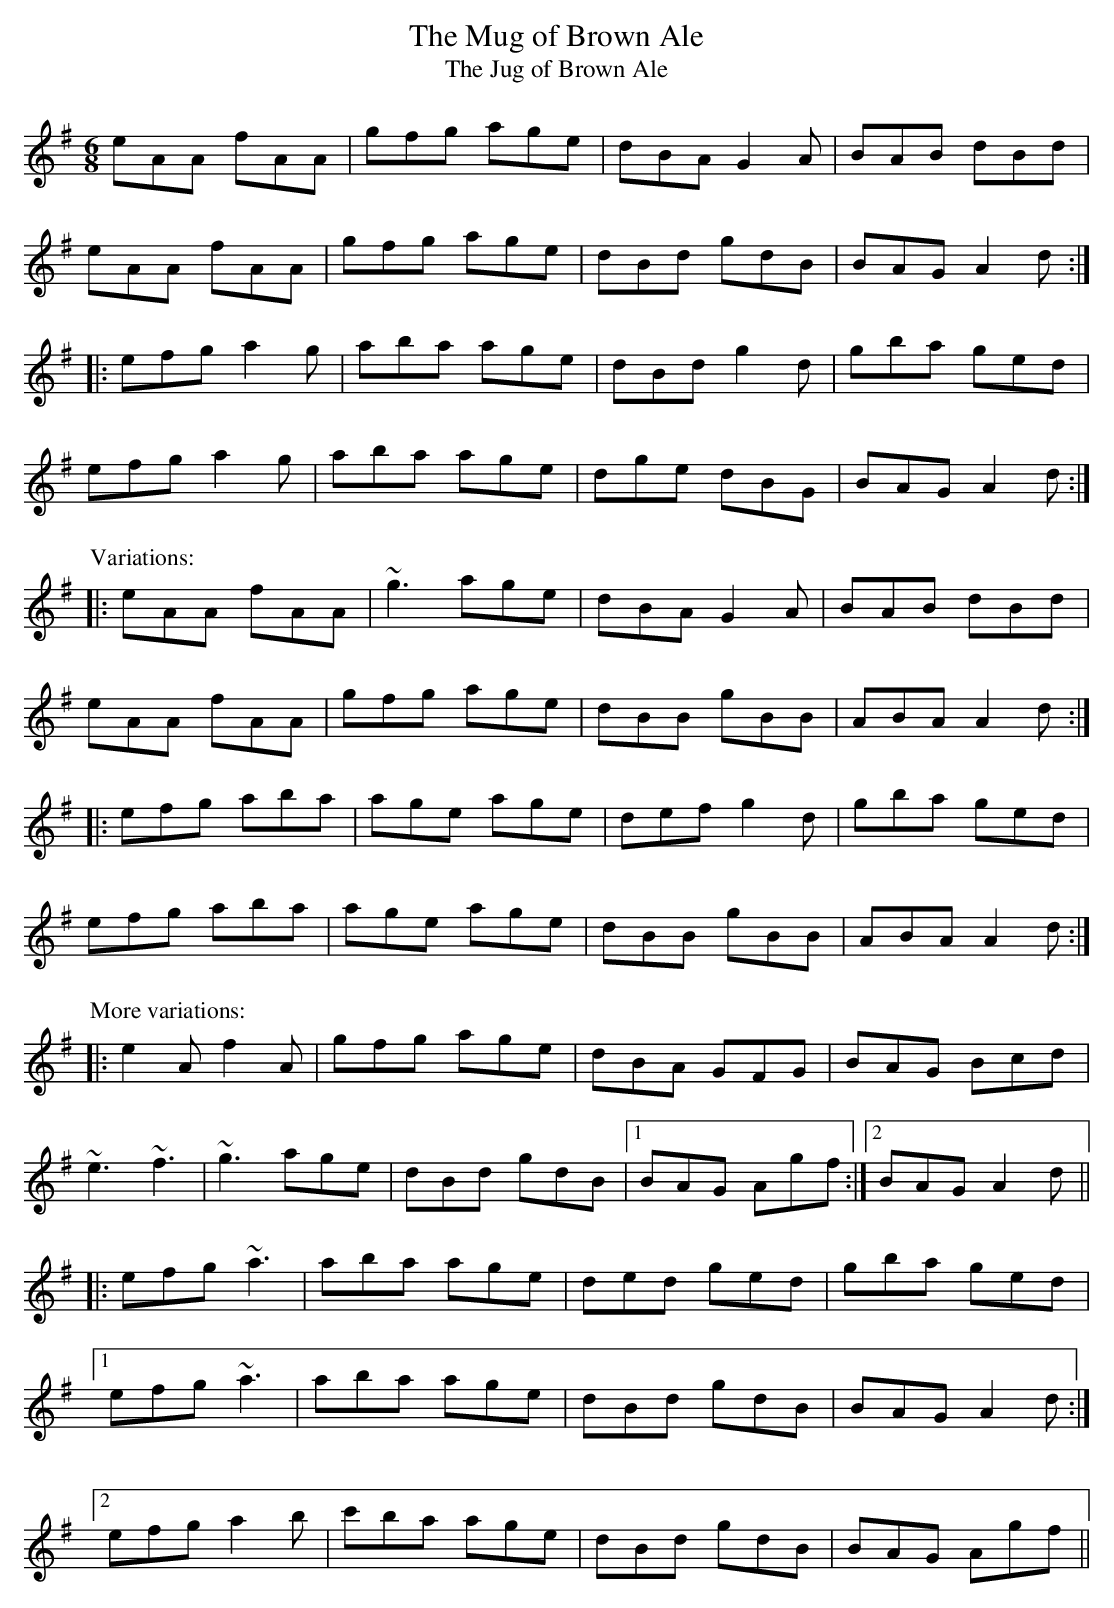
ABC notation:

X:1
T:Mug of Brown Ale, The
T:Jug of Brown Ale, The
M:6/8
K:Ador
eAA fAA | gfg age | dBA G2A | BAB dBd |
eAA fAA | gfg age | dBd gdB | BAG A2d :|
|: efg a2g | aba age | dBd g2d | gba ged |
efg a2g | aba age | dge dBG | BAG A2d :|
P:Variations:
|: eAA fAA | ~g3 age | dBA G2A | BAB dBd |
eAA fAA | gfg age | dBB gBB | ABA A2d :|
|: efg aba | age age | def g2d | gba ged |
efg aba | age age | dBB gBB | ABA A2d :|
P:More variations:
|: e2A f2A | gfg age | dBA GFG | BAG Bcd |
~e3 ~f3 | ~g3 age | dBd gdB |1 BAG Agf :|2 BAG A2d ||
|: efg ~a3 | aba age | ded ged | gba ged |
[1 efg ~a3 | aba age | dBd gdB | BAG A2d :|
[2 efg a2b | c'ba age | dBd gdB | BAG Agf ||
